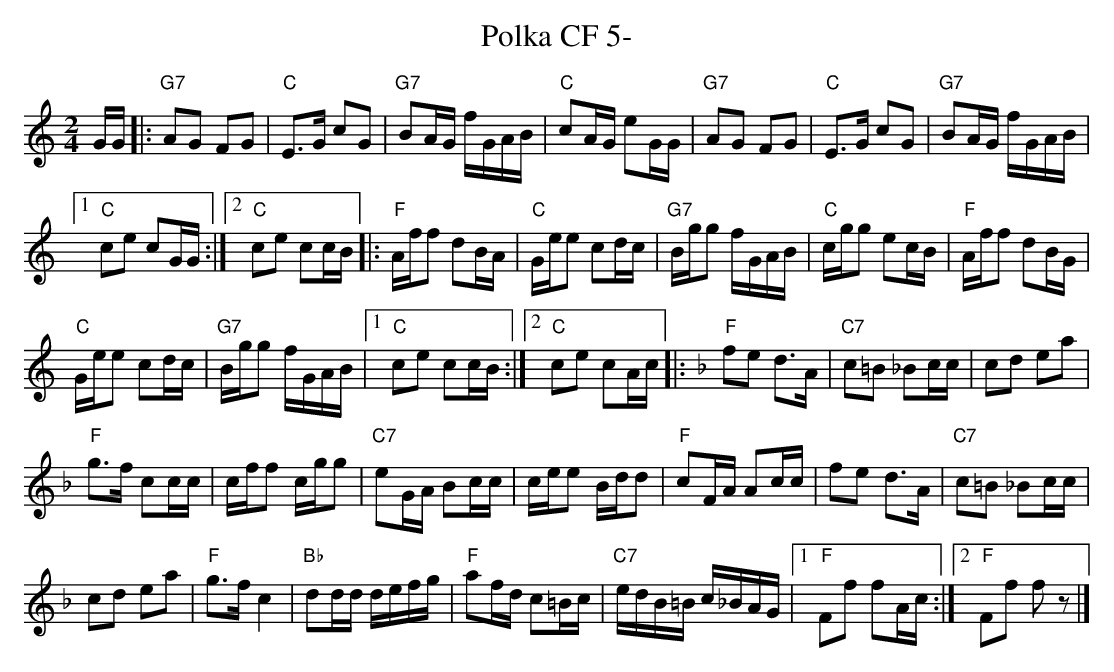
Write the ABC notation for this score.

X:1
T:Polka CF 5-
M:2/4
L:1/16
K:Cmaj
GG |: "G7"A2G2 F2G2 | "C"E3G c2G2 | "G7"B2AG fGAB | "C"c2AG e2GG | "G7"A2G2 F2G2 | "C"E3G c2G2 | "G7"B2AG fGAB |1
"C"c2e2 c2GG :|2 "C"c2e2 c2cB |: "F"Aff2 d2BA | "C"Gee2 c2dc | "G7"Bgg2 fGAB | "C"cgg2 e2cB | "F"Aff2 d2BG |
"C"Gee2 c2dc | "G7"Bgg2 fGAB |1 "C"c2e2 c2cB :|2 "C"c2e2 c2Ac |: [K:Fmaj] "F"f2e2 d3A | "C7"c2=B2 _B2cc | c2d2 e2a2 |
"F"g3f c2cc | cff2 cgg2 | "C7"e2GA B2cc | cee2 Bdd2 | "F"c2FA A2cc | f2e2 d3A | "C7"c2=B2 _B2cc |
c2d2 e2a2 | "F"g3f c4 | "Bb"d2dd defg | "F"a2fd c2=Bc | "C7"edB=B c_BAG |1 "F"F2f2 f2Ac :|2 "F"F2f2 f2z2 |]
